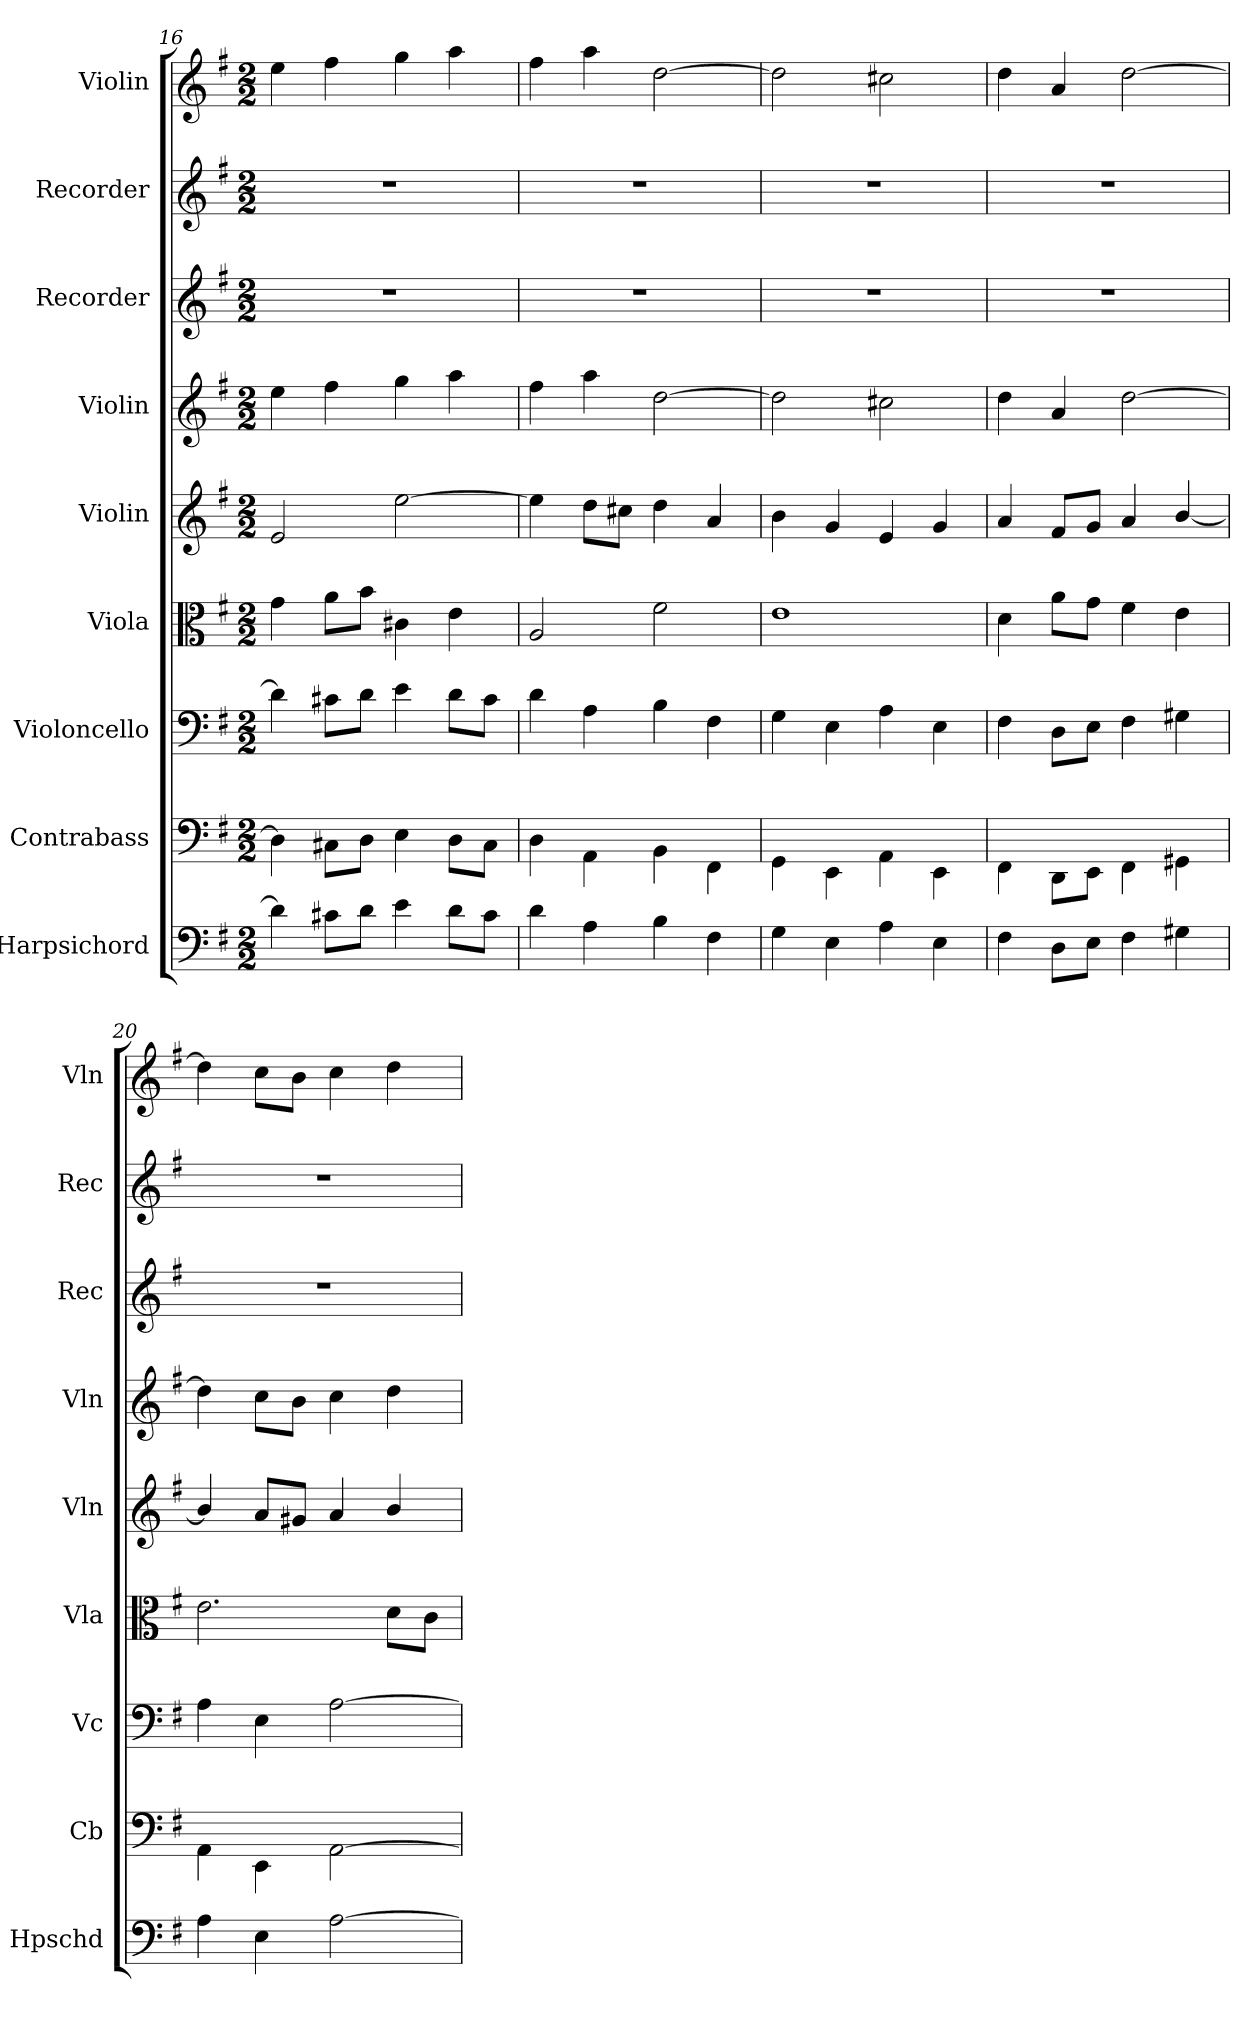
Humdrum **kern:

**kern	**kern	**kern	**kern	**kern	**kern	**kern	**kern	**kern
*part9	*part8	*part7	*part6	*part5	*part4	*part3	*part2	*part1
*staff9	*staff8	*staff7	*staff6	*staff5	*staff4	*staff3	*staff2	*staff1
*I"Harpsichord	*I"Contrabass	*I"Violoncello	*I"Viola	*I"Violin	*I"Violin	*I"Recorder	*I"Recorder	*I"Violin
*I'Hpschd	*I'Cb	*I'Vc	*I'Vla	*I'Vln	*I'Vln	*I'Rec	*I'Rec	*I'Vln
*clefF4	*clefF4	*clefF4	*clefC3	*clefG2	*clefG2	*clefG2	*clefG2	*clefG2
*	*ITrd7c12	*	*	*	*	*	*	*
*k[f#]	*k[f#]	*k[f#]	*k[f#]	*k[f#]	*k[f#]	*k[f#]	*k[f#]	*k[f#]
*G:	*G:	*G:	*G:	*G:	*G:	*G:	*G:	*G:
*M2/2	*M2/2	*M2/2	*M2/2	*M2/2	*M2/2	*M2/2	*M2/2	*M2/2
=16	=16	=16	=16	=16	=16	=16	=16	=16
4d\]	4DD\]	4d\]	4g\	2e/	4ee\	1r	1r	4ee\
8c#X\L	8CC#X\L	8c#X\L	8a\L	.	4ff#\	.	.	4ff#\
8d\J	8DD\J	8d\J	8b\J	.	.	.	.	.
4e\	4EE\	4e\	4c#X\	[2ee\	4gg\	.	.	4gg\
8d\L	8DD\L	8d\L	4e\	.	4aa\	.	.	4aa\
8c#\J	8CC#\J	8c#\J	.	.	.	.	.	.
=17	=17	=17	=17	=17	=17	=17	=17	=17
4d\	4DD\	4d\	2A/	4ee\]	4ff#\	1r	1r	4ff#\
4A\	4AAA\	4A\	.	8dd\L	4aa\	.	.	4aa\
.	.	.	.	8cc#X\J	.	.	.	.
4B\	4BBB\	4B\	2f#\	4dd\	[2dd\	.	.	[2dd\
4F#\	4FFF#\	4F#\	.	4a/	.	.	.	.
=18	=18	=18	=18	=18	=18	=18	=18	=18
4G\	4GGG\	4G\	1e\	4b\	2dd\]	1r	1r	2dd\]
4E\	4EEE\	4E\	.	4g/	.	.	.	.
4A\	4AAA\	4A\	.	4e/	2cc#X\	.	.	2cc#X\
4E\	4EEE\	4E\	.	4g/	.	.	.	.
=19	=19	=19	=19	=19	=19	=19	=19	=19
4F#\	4FFF#\	4F#\	4d\	4a/	4dd\	1r	1r	4dd\
8D\L	8DDD\L	8D\L	8a\L	8f#/L	4a/	.	.	4a/
8E\J	8EEE\J	8E\J	8g\J	8g/J	.	.	.	.
4F#\	4FFF#\	4F#\	4f#\	4a/	[2dd\	.	.	[2dd\
4G#X\	4GGG#X\	4G#X\	4e\	[4b/	.	.	.	.
=20	=20	=20	=20	=20	=20	=20	=20	=20
4A\	4AAA\	4A\	2.e\	4b/]	4dd\]	1r	1r	4dd\]
4E\	4EEE\	4E\	.	8a/L	8cc\L	.	.	8cc\L
.	.	.	.	8g#X/J	8b\J	.	.	8b\J
[2A\	[2AAA\	[2A\	.	4a/	4cc\	.	.	4cc\
.	.	.	8d\L	4b/	4dd\	.	.	4dd\
.	.	.	8c\J	.	.	.	.	.
=	=	=	=	=	=	=	=	=
*-	*-	*-	*-	*-	*-	*-	*-	*-
